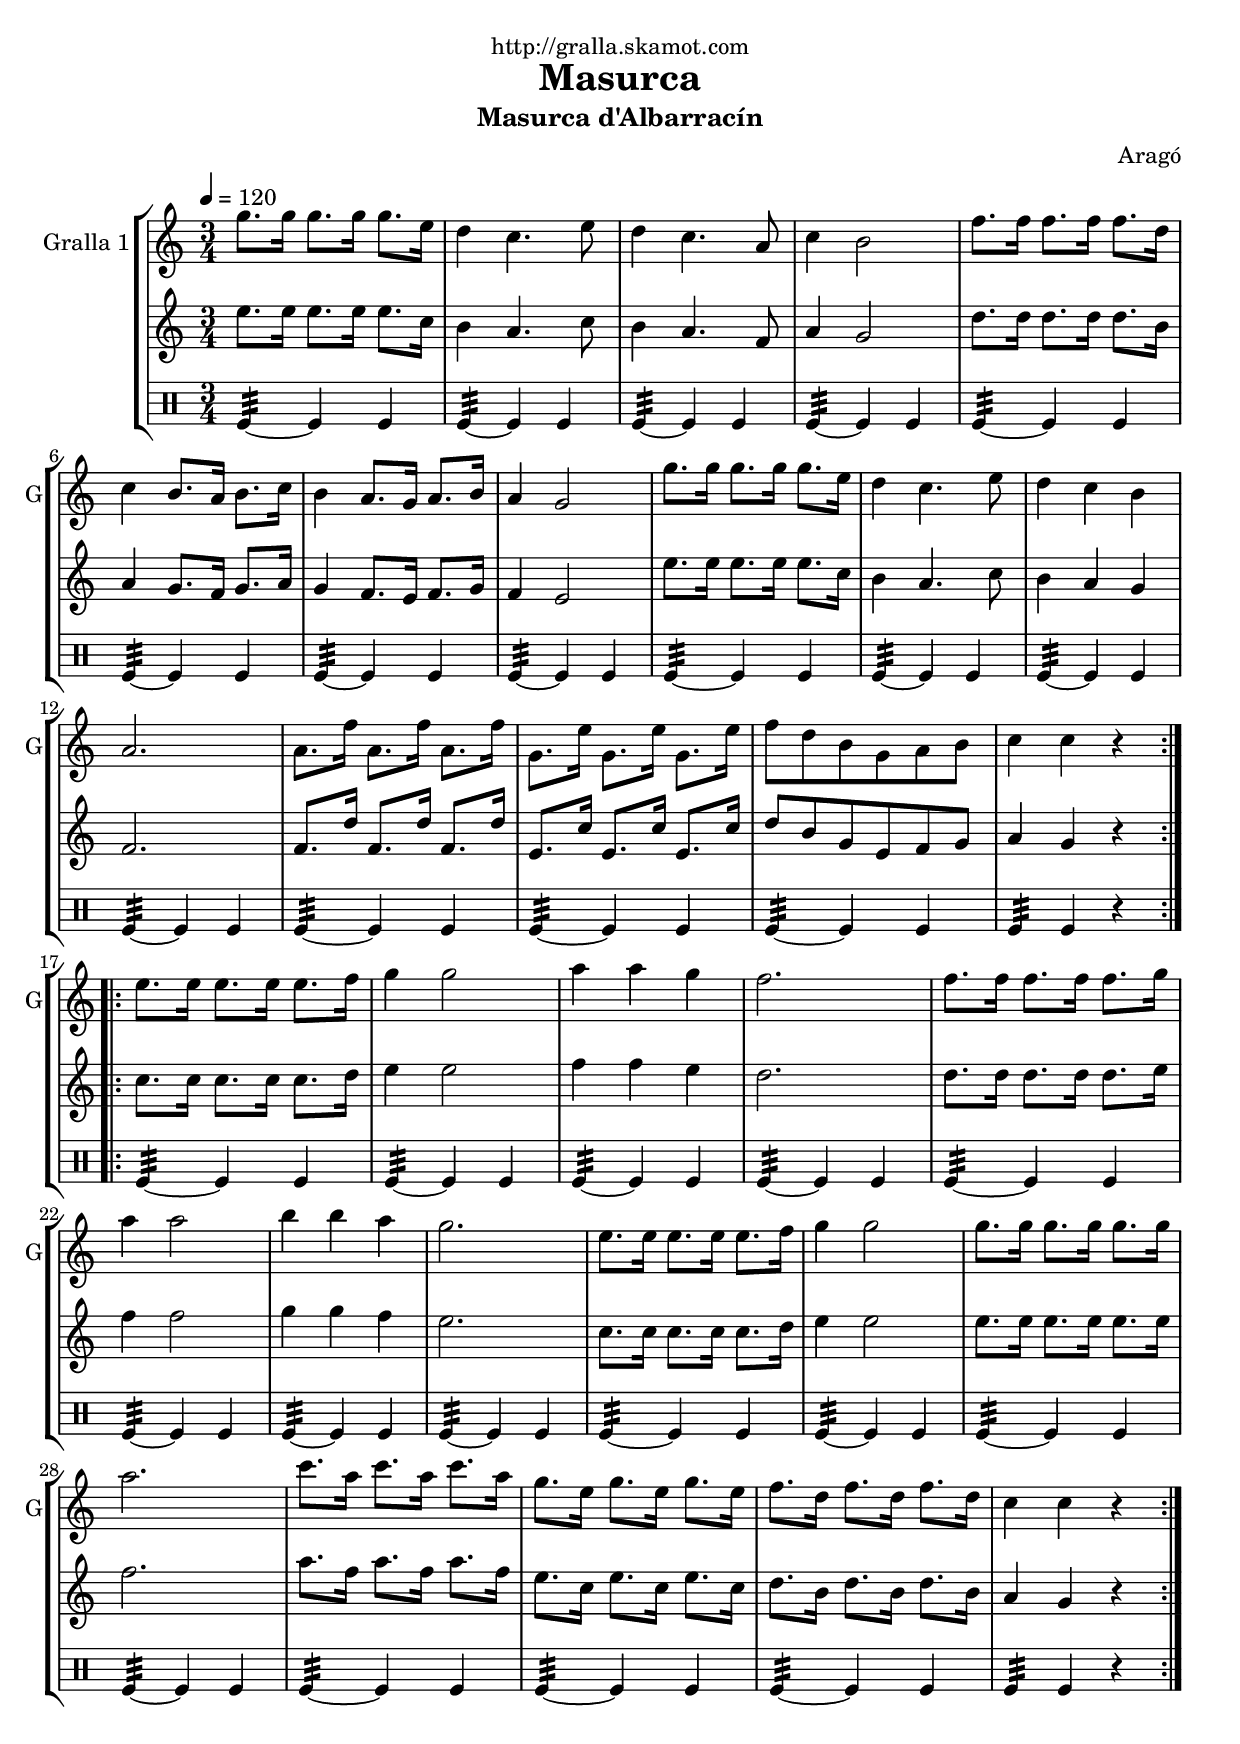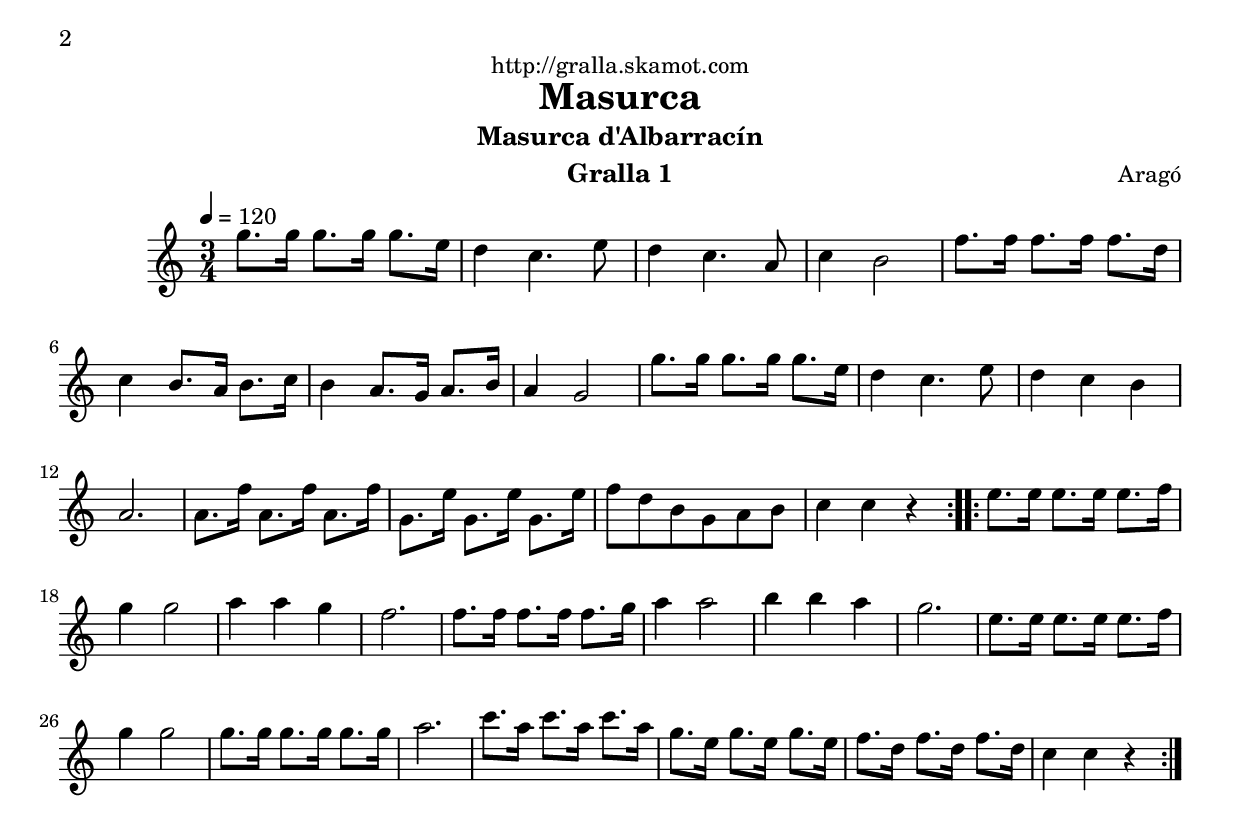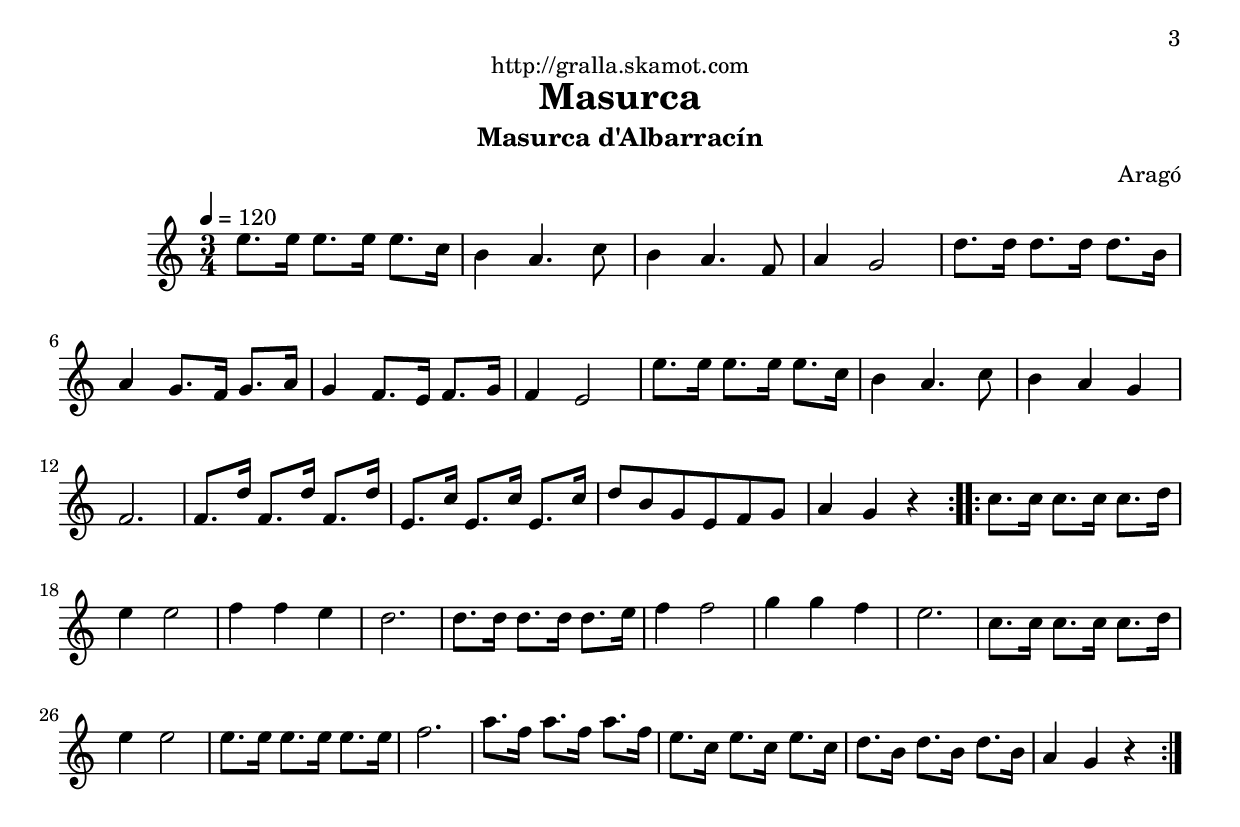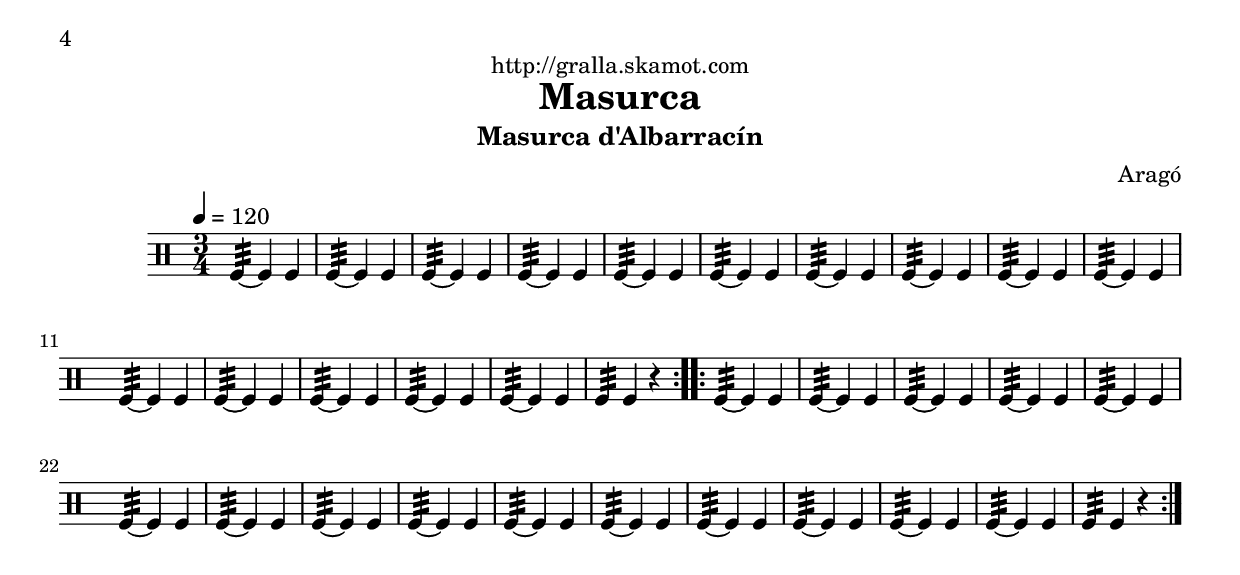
\version "2.16.2"

\header {
  dedication="http://gralla.skamot.com"
  title="Masurca"
  subtitle="Masurca d'Albarracín"
  subsubtitle=""
  poet=""
  meter=""
  piece=""
  composer="Aragó"
  arranger=""
  opus=""
  instrument=""
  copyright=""
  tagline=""
}

liniaroAa =
\relative g''
{
  \tempo 4=120
  \clef treble
  \key c \major
  \time 3/4
  \repeat volta 2 { g8. g16 g8. g16 g8. e16  |
  d4 c4. e8  |
  d4 c4. a8  |
  c4 b2  |
  %05
  f'8. f16 f8. f16 f8. d16  |
  c4 b8. a16 b8. c16  |
  b4 a8. g16 a8. b16  |
  a4 g2  |
  g'8. g16 g8. g16 g8. e16  |
  %10
  d4 c4. e8  |
  d4 c b  |
  a2.  |
  a8. f'16 a,8. f'16 a,8. f'16  |
  g,8. e'16 g,8. e'16 g,8. e'16  |
  %15
  f8 d b g a b  |
  c4 c r  | }
  \repeat volta 2 { e8. e16 e8. e16 e8. f16  |
  g4 g2  |
  a4 a g  |
  %20
  f2.  |
  f8. f16 f8. f16 f8. g16  |
  a4 a2  |
  b4 b a  |
  g2.  |
  %25
  e8. e16 e8. e16 e8. f16  |
  g4 g2  |
  g8. g16 g8. g16 g8. g16  |
  a2.  |
  c8. a16 c8. a16 c8. a16  |
  %30
  g8. e16 g8. e16 g8. e16  |
  f8. d16 f8. d16 f8. d16  |
  c4 c r  | }
}

liniaroAb =
\relative e''
{
  \tempo 4=120
  \clef treble
  \key c \major
  \time 3/4
  \repeat volta 2 { e8. e16 e8. e16 e8. c16  |
  b4 a4. c8  |
  b4 a4. f8  |
  a4 g2  |
  %05
  d'8. d16 d8. d16 d8. b16  |
  a4 g8. f16 g8. a16  |
  g4 f8. e16 f8. g16  |
  f4 e2  |
  e'8. e16 e8. e16 e8. c16  |
  %10
  b4 a4. c8  |
  b4 a g  |
  f2.  |
  f8. d'16 f,8. d'16 f,8. d'16  |
  e,8. c'16 e,8. c'16 e,8. c'16  |
  %15
  d8 b g e f g  |
  a4 g r  | }
  \repeat volta 2 { c8. c16 c8. c16 c8. d16  |
  e4 e2  |
  f4 f e  |
  %20
  d2.  |
  d8. d16 d8. d16 d8. e16  |
  f4 f2  |
  g4 g f  |
  e2.  |
  %25
  c8. c16 c8. c16 c8. d16  |
  e4 e2  |
  e8. e16 e8. e16 e8. e16  |
  f2.  |
  a8. f16 a8. f16 a8. f16  |
  %30
  e8. c16 e8. c16 e8. c16  |
  d8. b16 d8. b16 d8. b16  |
  a4 g r  | }
}

liniaroAc =
\drummode
{
  \tempo 4=120
  \time 3/4
  \repeat volta 2 { tomfl4:32 ~ tomfl tomfl  |
  tomfl4:32 ~ tomfl tomfl  |
  tomfl4:32 ~ tomfl tomfl  |
  tomfl4:32 ~ tomfl tomfl  |
  %05
  tomfl4:32 ~ tomfl tomfl  |
  tomfl4:32 ~ tomfl tomfl  |
  tomfl4:32 ~ tomfl tomfl  |
  tomfl4:32 ~ tomfl tomfl  |
  tomfl4:32 ~ tomfl tomfl  |
  %10
  tomfl4:32 ~ tomfl tomfl  |
  tomfl4:32 ~ tomfl tomfl  |
  tomfl4:32 ~ tomfl tomfl  |
  tomfl4:32 ~ tomfl tomfl  |
  tomfl4:32 ~ tomfl tomfl  |
  %15
  tomfl4:32 ~ tomfl tomfl  |
  tomfl4:32 tomfl r  | }
  \repeat volta 2 { tomfl4:32 ~ tomfl tomfl  |
  tomfl4:32 ~ tomfl tomfl  |
  tomfl4:32 ~ tomfl tomfl  |
  %20
  tomfl4:32 ~ tomfl tomfl  |
  tomfl4:32 ~ tomfl tomfl  |
  tomfl4:32 ~ tomfl tomfl  |
  tomfl4:32 ~ tomfl tomfl  |
  tomfl4:32 ~ tomfl tomfl  |
  %25
  tomfl4:32 ~ tomfl tomfl  |
  tomfl4:32 ~ tomfl tomfl  |
  tomfl4:32 ~ tomfl tomfl  |
  tomfl4:32 ~ tomfl tomfl  |
  tomfl4:32 ~ tomfl tomfl  |
  %30
  tomfl4:32 ~ tomfl tomfl  |
  tomfl4:32 ~ tomfl tomfl  |
  tomfl4:32 tomfl r  | }
}

\bookpart {
  \score {
    \new StaffGroup {
      \override Score.RehearsalMark #'self-alignment-X = #LEFT
      <<
        \new Staff \with {instrumentName = #"Gralla 1" shortInstrumentName = #"G"} \liniaroAa
        \new Staff \with {instrumentName = #"" shortInstrumentName = #" "} \liniaroAb
        \new DrumStaff \with {instrumentName = #"" shortInstrumentName = #" "} \liniaroAc
      >>
    }
    \layout {}
  }
  \score { \unfoldRepeats
    \new StaffGroup {
      \override Score.RehearsalMark #'self-alignment-X = #LEFT
      <<
        \new Staff \with {instrumentName = #"Gralla 1" shortInstrumentName = #"G"} \liniaroAa
        \new Staff \with {instrumentName = #"" shortInstrumentName = #" "} \liniaroAb
        \new DrumStaff \with {instrumentName = #"" shortInstrumentName = #" "} \liniaroAc
      >>
    }
    \midi {
      \set Staff.midiInstrument = "oboe"
      \set DrumStaff.midiInstrument = "drums"
    }
  }
}

\bookpart {
  \header {instrument="Gralla 1"}
  \score {
    \new StaffGroup {
      \override Score.RehearsalMark #'self-alignment-X = #LEFT
      <<
        \new Staff \liniaroAa
      >>
    }
    \layout {}
  }
  \score { \unfoldRepeats
    \new StaffGroup {
      \override Score.RehearsalMark #'self-alignment-X = #LEFT
      <<
        \new Staff \liniaroAa
      >>
    }
    \midi {
      \set Staff.midiInstrument = "oboe"
      \set DrumStaff.midiInstrument = "drums"
    }
  }
}

\bookpart {
  \header {instrument=""}
  \score {
    \new StaffGroup {
      \override Score.RehearsalMark #'self-alignment-X = #LEFT
      <<
        \new Staff \liniaroAb
      >>
    }
    \layout {}
  }
  \score { \unfoldRepeats
    \new StaffGroup {
      \override Score.RehearsalMark #'self-alignment-X = #LEFT
      <<
        \new Staff \liniaroAb
      >>
    }
    \midi {
      \set Staff.midiInstrument = "oboe"
      \set DrumStaff.midiInstrument = "drums"
    }
  }
}

\bookpart {
  \header {instrument=""}
  \score {
    \new StaffGroup {
      \override Score.RehearsalMark #'self-alignment-X = #LEFT
      <<
        \new DrumStaff \liniaroAc
      >>
    }
    \layout {}
  }
  \score { \unfoldRepeats
    \new StaffGroup {
      \override Score.RehearsalMark #'self-alignment-X = #LEFT
      <<
        \new DrumStaff \liniaroAc
      >>
    }
    \midi {
      \set Staff.midiInstrument = "oboe"
      \set DrumStaff.midiInstrument = "drums"
    }
  }
}

